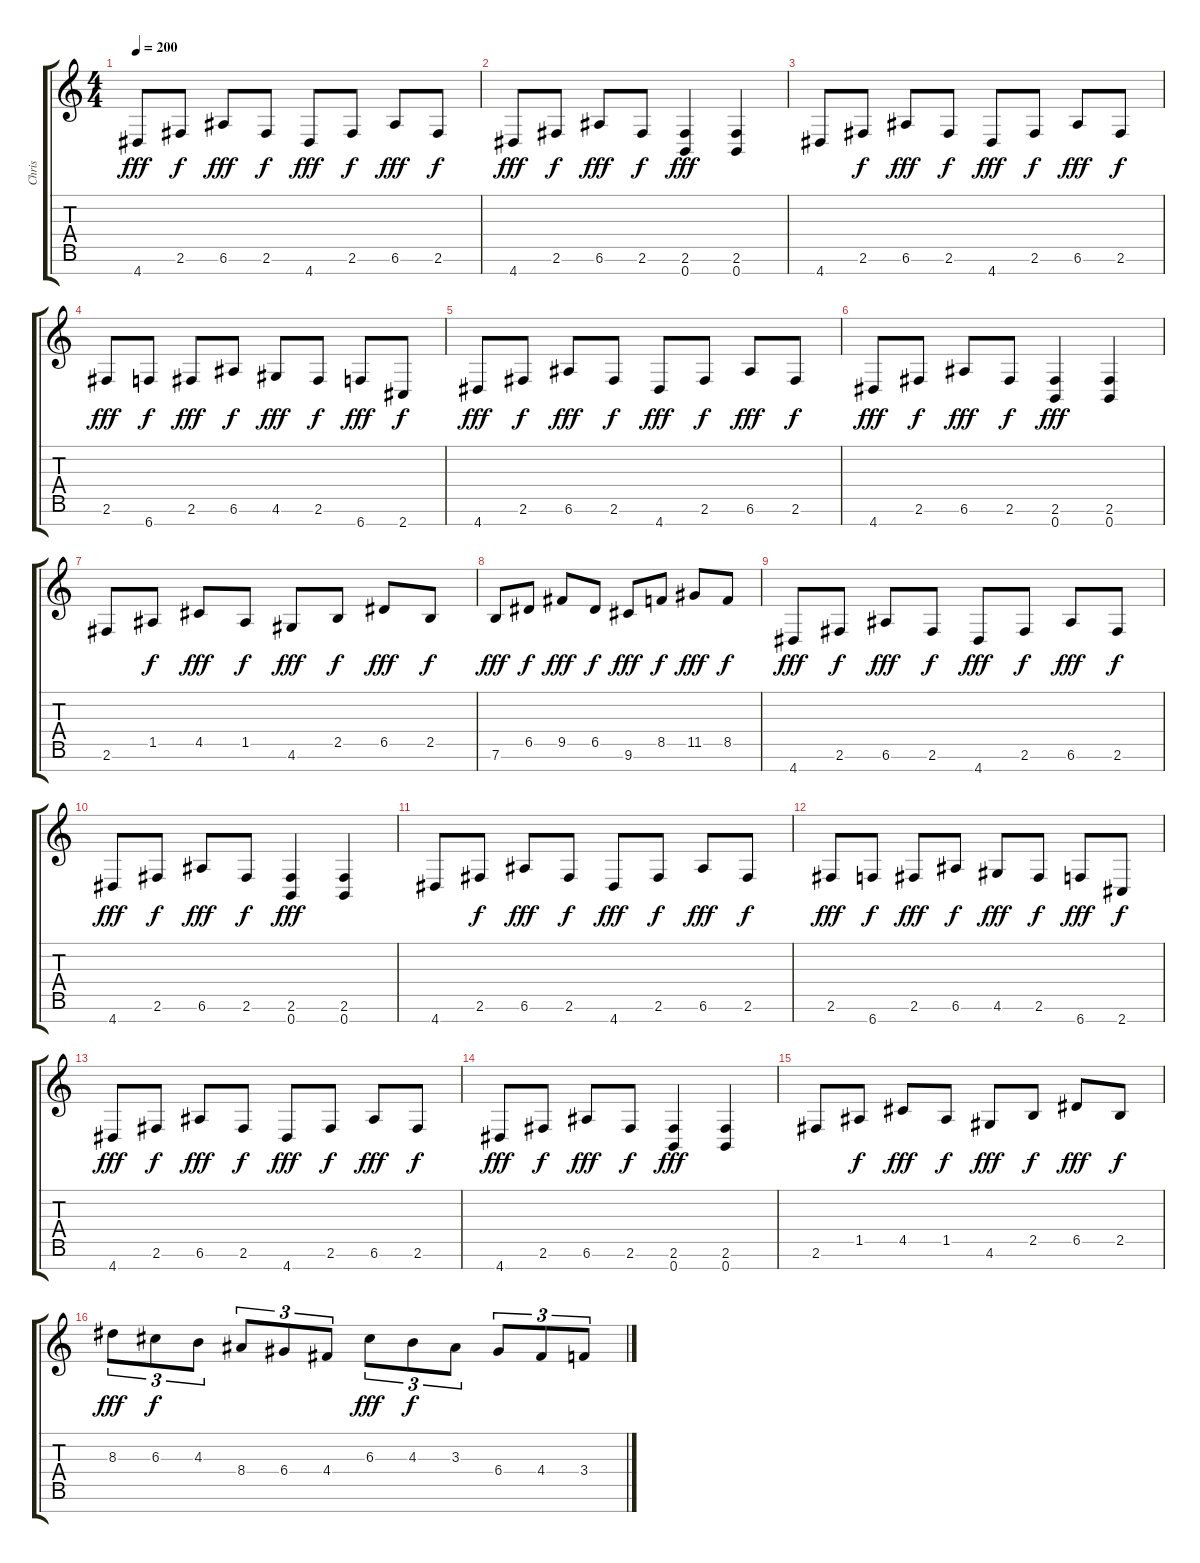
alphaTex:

\track ("Chris" "Chris") {instrument overdrivenguitar}
\staff {score tabs}
\tuning (E4 B3 G3 D3 A2 E2 B1) {hide}
\ts (4 4)
\tempo 200
\clef g2
\ks c
4.7.8{dy fff} 2.6.8{dy f} 6.6.8{dy fff} 2.6.8{dy f} 4.7.8{dy fff} 2.6.8{dy f} 6.6.8{dy fff} 2.6.8{dy f} |
4.7.8{dy fff} 2.6.8{dy f} 6.6.8{dy fff} 2.6.8{dy f} (2.6 0.7).4{dy fff} (2.6 0.7).4 |
4.7.8 2.6.8{dy f} 6.6.8{dy fff} 2.6.8{dy f} 4.7.8{dy fff} 2.6.8{dy f} 6.6.8{dy fff} 2.6.8{dy f} |
2.6.8{dy fff} 6.7.8{dy f} 2.6.8{dy fff} 6.6.8{dy f} 4.6.8{dy fff} 2.6.8{dy f} 6.7.8{dy fff} 2.7.8{dy f} |
4.7.8{dy fff} 2.6.8{dy f} 6.6.8{dy fff} 2.6.8{dy f} 4.7.8{dy fff} 2.6.8{dy f} 6.6.8{dy fff} 2.6.8{dy f} |
4.7.8{dy fff} 2.6.8{dy f} 6.6.8{dy fff} 2.6.8{dy f} (2.6 0.7).4{dy fff} (2.6 0.7).4 |
2.6.8 1.5.8{dy f} 4.5.8{dy fff} 1.5.8{dy f} 4.6.8{dy fff} 2.5.8{dy f} 6.5.8{dy fff} 2.5.8{dy f} |
7.6.8{dy fff} 6.5.8{dy f} 9.5.8{dy fff} 6.5.8{dy f} 9.6.8{dy fff} 8.5.8{dy f} 11.5.8{dy fff} 8.5.8{dy f} |
4.7.8{dy fff} 2.6.8{dy f} 6.6.8{dy fff} 2.6.8{dy f} 4.7.8{dy fff} 2.6.8{dy f} 6.6.8{dy fff} 2.6.8{dy f} |
4.7.8{dy fff} 2.6.8{dy f} 6.6.8{dy fff} 2.6.8{dy f} (2.6 0.7).4{dy fff} (2.6 0.7).4 |
4.7.8 2.6.8{dy f} 6.6.8{dy fff} 2.6.8{dy f} 4.7.8{dy fff} 2.6.8{dy f} 6.6.8{dy fff} 2.6.8{dy f} |
2.6.8{dy fff} 6.7.8{dy f} 2.6.8{dy fff} 6.6.8{dy f} 4.6.8{dy fff} 2.6.8{dy f} 6.7.8{dy fff} 2.7.8{dy f} |
4.7.8{dy fff} 2.6.8{dy f} 6.6.8{dy fff} 2.6.8{dy f} 4.7.8{dy fff} 2.6.8{dy f} 6.6.8{dy fff} 2.6.8{dy f} |
4.7.8{dy fff} 2.6.8{dy f} 6.6.8{dy fff} 2.6.8{dy f} (2.6 0.7).4{dy fff} (2.6 0.7).4 |
2.6.8 1.5.8{dy f} 4.5.8{dy fff} 1.5.8{dy f} 4.6.8{dy fff} 2.5.8{dy f} 6.5.8{dy fff} 2.5.8{dy f} |
8.3.8{tu (3 2) dy fff} 6.3.8{tu (3 2) dy f} 4.3.8{tu (3 2)} 8.4.8{tu (3 2)} 6.4.8{tu (3 2)} 4.4.8{tu (3 2)} 6.3.8{tu (3 2) dy fff} 4.3.8{tu (3 2) dy f} 3.3.8{tu (3 2)} 6.4.8{tu (3 2)} 4.4.8{tu (3 2)} 3.4.8{tu (3 2)}
